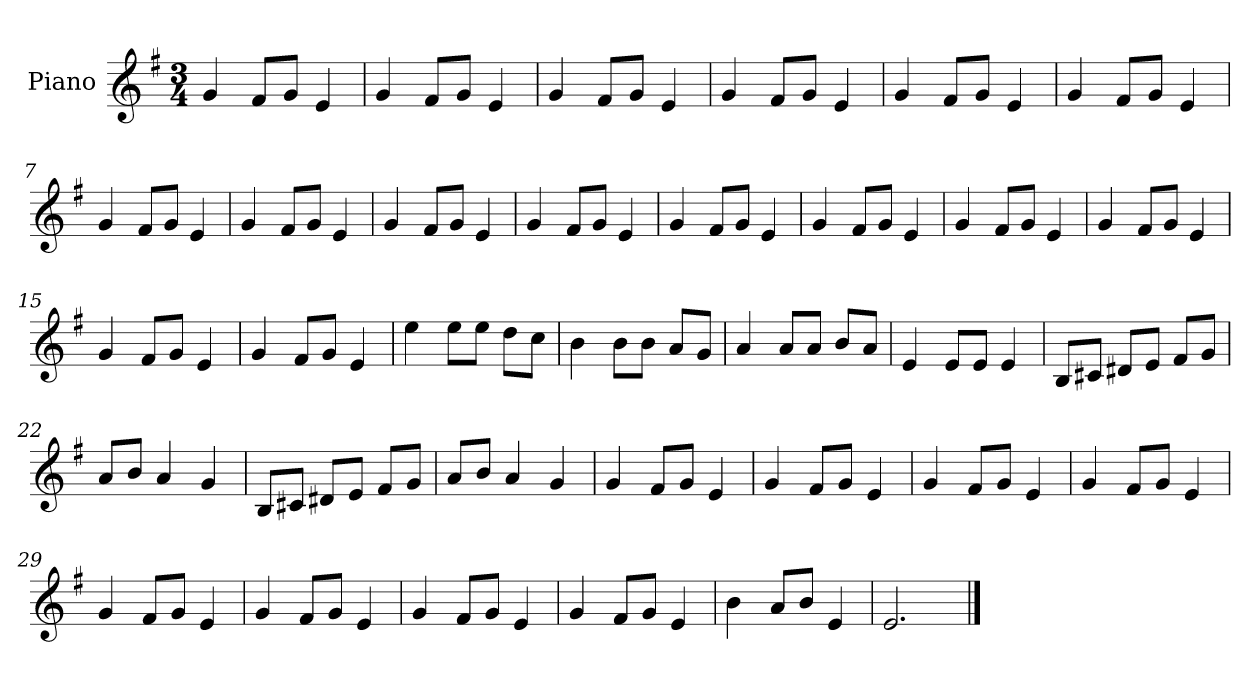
**kern
*part1
*staff1
*I"Piano
*I'Pno.
*clefG2
*k[f#]
*M3/4
*MM175
=1
4g/
8f#/L
8g/J
4e/
=2
4g/
8f#/L
8g/J
4e/
=3
4g/
8f#/L
8g/J
4e/
=4
4g/
8f#/L
8g/J
4e/
=5
4g/
8f#/L
8g/J
4e/
=6
4g/
8f#/L
8g/J
4e/
=7
4g/
8f#/L
8g/J
4e/
!!LO:LB:g=z
=8
4g/
8f#/L
8g/J
4e/
=9
4g/
8f#/L
8g/J
4e/
=10
4g/
8f#/L
8g/J
4e/
=11
4g/
8f#/L
8g/J
4e/
=12
4g/
8f#/L
8g/J
4e/
=13
4g/
8f#/L
8g/J
4e/
=14
4g/
8f#/L
8g/J
4e/
!!LO:LB:g=z
=15
4g/
8f#/L
8g/J
4e/
=16
4g/
8f#/L
8g/J
4e/
=17
4ee\
8ee\L
8ee\J
8dd\L
8cc\J
=18
4b\
8b\L
8b\J
8a/L
8g/J
=19
4a/
8a/L
8a/J
8b/L
8a/J
=20
4e/
8e/L
8e/J
4e/
!!LO:LB:g=z
=21
8B/L
8c#X/J
8d#X/L
8e/J
8f#/L
8g/J
=22
8a/L
8b/J
4a/
4g/
=23
8B/L
8c#X/J
8d#X/L
8e/J
8f#/L
8g/J
=24
8a/L
8b/J
4a/
4g/
=25
4g/
8f#/L
8g/J
4e/
=26
4g/
8f#/L
8g/J
4e/
!!LO:LB:g=z
=27
4g/
8f#/L
8g/J
4e/
=28
4g/
8f#/L
8g/J
4e/
=29
4g/
8f#/L
8g/J
4e/
=30
4g/
8f#/L
8g/J
4e/
=31
4g/
8f#/L
8g/J
4e/
=32
4g/
8f#/L
8g/J
4e/
=33
4b\
8a/L
8b/J
4e/
=34
2.e/
==
*-
